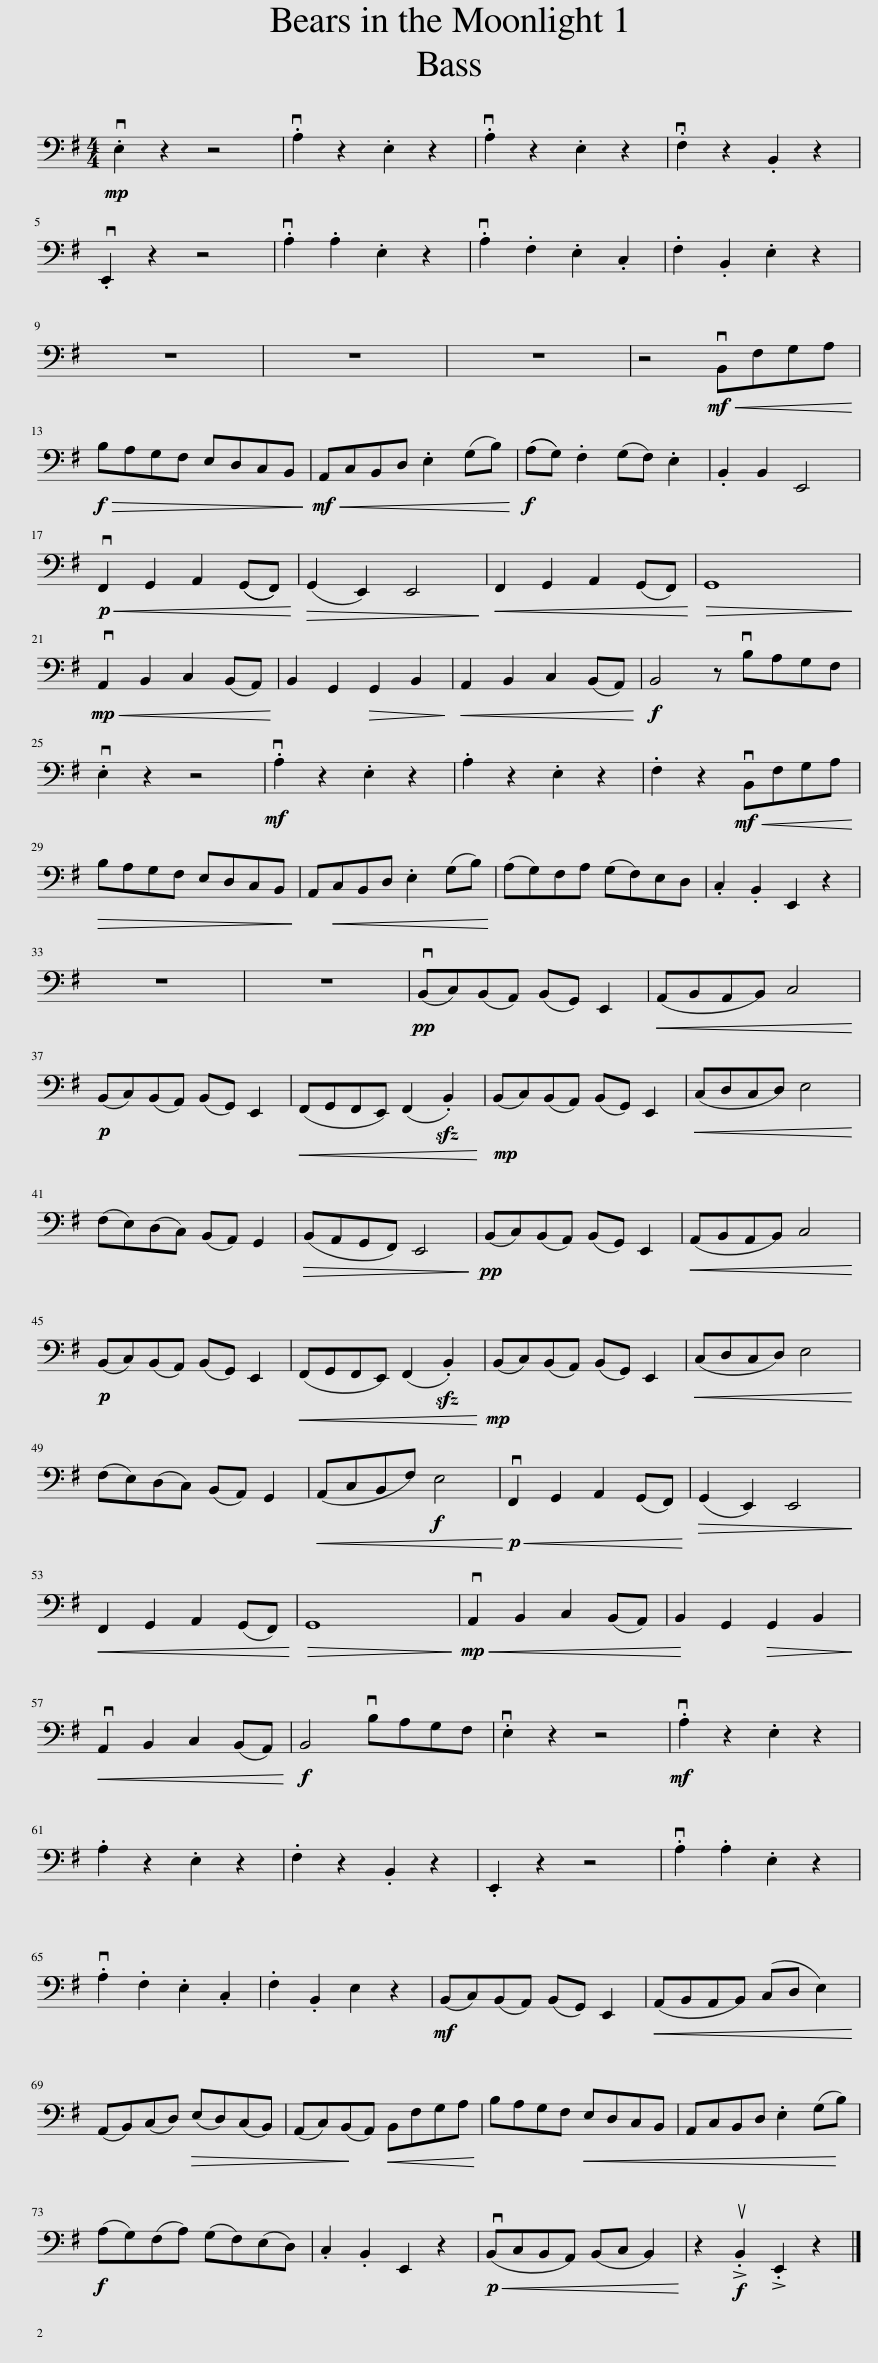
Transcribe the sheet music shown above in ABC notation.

X:1
L:1/8
M:4/4
I:linebreak $
K:G
V:1 bass transpose=-12
V:1
!mp! .E,2 z2 z4 | .A,2 z2 .E,2 z2 | .A,2 z2 .E,2 z2 | .F,2 z2 .B,,2 z2 |$ .E,,2 z2 z4 | %5
 .A,2 .A,2 .E,2 z2 | .A,2 .F,2 .E,2 .C,2 | .F,2 .B,,2 .E,2 z2 |$ z8 | z8 | %10
 z8 | z4!mf!!<(! B,,F,G,A,!<)! |$!f!!>(! B,A,G,F, E,D,C,B,,!>)! |!mf!!<(! A,,C,B,,D, .E,2 (G,B,)!<)! |!f! ((A,G,)) .F,2 (G,F,) .E,2 | %15
 .B,,2 B,,2 E,,4 |$!p!!<(! F,,2 G,,2 A,,2 ((G,,F,,))!<)! |!>(! (G,,2 E,,2) E,,4!>)! |!<(! F,,2 G,,2 A,,2 (G,,F,,)!<)! |!>(! G,,8!>)! |$ %20
!mp!!<(! A,,2 B,,2 C,2 (B,,A,,)!<)! | B,,2 G,,2!>(! G,,2 B,,2!>)! |!<(! A,,2 B,,2 C,2 (B,,A,,)!<)! |!f! B,,4 z B,A,G,F, |$ .E,2 z2 z4 | %25
!mf! .A,2 z2 .E,2 z2 | .A,2 z2 .E,2 z2 | .F,2 z2!mf!!<(! B,,F,G,A,!<)! |$!>(! B,A,G,F, E,D,C,B,,!>)! | A,,!<(!C,B,,D, .E,2 (G,B,)!<)! | %30
 (A,G,)F,A, (G,F,)E,D, | .C,2 .B,,2 E,,2 z2 |$ z8 | z8 |!pp! (B,,C,)(B,,A,,) (B,,G,,) E,,2 | %35
!<(! (A,,B,,A,,B,,) C,4!<)! |$!p! (B,,C,)(B,,A,,) (B,,G,,) E,,2 |!<(! (F,,G,,F,,E,,) (F,,2!sfz! .B,,2)!<)! |!mp! (B,,C,)(B,,A,,) (B,,G,,) E,,2 |!<(! (C,D,C,D,) E,4!<)! |$ %40
 (F,E,)(D,C,) (B,,A,,) G,,2 |!>(! (B,,A,,G,,F,,) E,,4!>)! |!pp! (B,,C,)(B,,A,,) (B,,G,,) E,,2 |!<(! (A,,B,,A,,B,,) C,4!<)! |$!p! (B,,C,)(B,,A,,) (B,,G,,) E,,2 | %45
!<(! (F,,G,,F,,E,,) (F,,2!sfz! .B,,2)!<)! |!mp! (B,,C,)(B,,A,,) (B,,G,,) E,,2 |!<(! (C,D,C,D,) E,4!<)! |$ (F,E,)(D,C,) (B,,A,,) G,,2 |!<(! (A,,C,B,,F,)!f! E,4!<)! | %50
!p!!<(! F,,2 G,,2 A,,2 (G,,F,,)!<)! |!>(! (G,,2 E,,2) E,,4!>)! |$!<(! F,,2 G,,2 A,,2 (G,,F,,)!<)! |!>(! G,,8!>)! |!mp!!<(! A,,2 B,,2 C,2 (B,,A,,)!<)! | %55
 B,,2 G,,2!>(! G,,2 B,,2!>)! |$!<(! A,,2 B,,2 C,2 (B,,A,,)!<)! |!f! B,,4 B,A,G,F, | .E,2 z2 z4 |!mf! .A,2 z2 .E,2 z2 |$ %60
 .A,2 z2 .E,2 z2 | .F,2 z2 .B,,2 z2 | .E,,2 z2 z4 | .A,2 .A,2 .E,2 z2 |$ .A,2 .F,2 .E,2 .C,2 | %65
 .F,2 .B,,2 E,2 z2 |!mf! (B,,C,)(B,,A,,) (B,,G,,) E,,2 |!<(! (A,,B,,A,,B,,) (C,D, E,2)!<)! |$ (A,,B,,)(C,D,)!>(! (E,D,)(C,B,,)!>)! | (A,,C,)(B,,A,,)!<(! B,,F,G,A,!<)! | %70
 B,A,G,F,!<(! E,D,C,B,,!<)! | A,,C,B,,D, .E,2 (G,B,) |$!f! (A,G,)(F,A,) (G,F,)(E,D,) | .C,2 .B,,2 E,,2 z2 |!p!!<(! (B,,C,B,,A,,) (B,,C, B,,2)!<)! | %75
 z2!f! !>!.B,,2 !>!.E,,2 z2 |] %76
